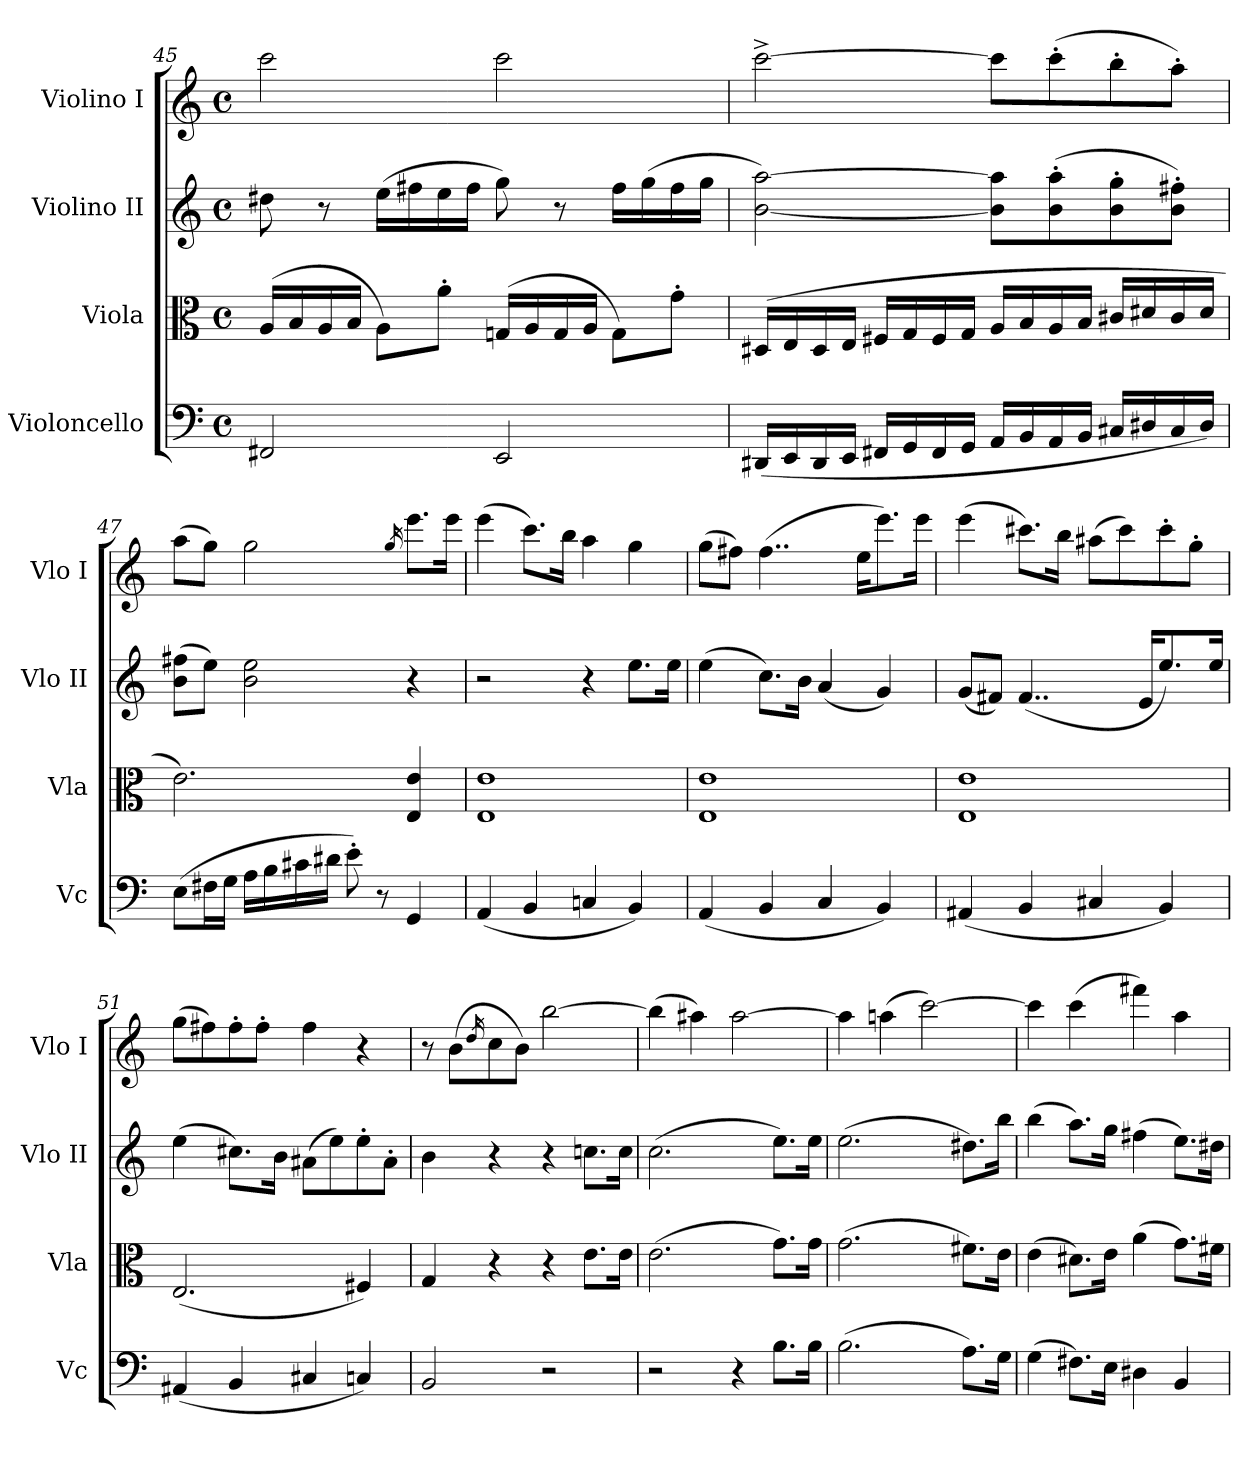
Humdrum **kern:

**kern	**kern	**kern	**kern
*part4	*part3	*part2	*part1
*staff4	*staff3	*staff2	*staff1
*I"Violoncello	*I"Viola	*I"Violino II	*I"Violino I
*I'Vc	*I'Vla	*I'Vlo II	*I'Vlo I
!!LO:LB:g=z
*clefF4	*clefC3	*clefG2	*clefG2
*k[]	*k[]	*k[]	*k[]
*M4/4	*M4/4	*M4/4	*M4/4
*met(c)	*met(c)	*met(c)	*met(c)
=45	=45	=45	=45
2FF#X/	(16A/LL	8dd#X\	2ccc\
.	16B/	.	.
.	16A/	8r	.
.	16B/JJ	.	.
.	8A\L)	(16ee\LL	.
.	.	16ff#X\	.
.	8a'\J	16ee\	.
.	.	16ff#\JJ	.
2EE/	(16Gn/LL	8gg\)	2ccc\
.	16A/	.	.
.	16G/	8r	.
.	16A/JJ	.	.
.	8G\L)	16ff#\LL	.
.	.	(16gg\	.
.	8g'\J	16ff#\	.
.	.	16gg\JJ	.
=46	=46	=46	=46
(16DD#X/LL	(16D#X/LL	[2b\ [2aa\)	[2ccc^\
16EE/	16E/	.	.
16DD#/	16D#/	.	.
16EE/JJ	16E/JJ	.	.
16FF#X/LL	16F#X/LL	.	.
16GG/	16G/	.	.
16FF#/	16F#/	.	.
16GG/JJ	16G/JJ	.	.
16AA/LL	16A/LL	8b\] 8aa\]L	8ccc\L]
16BB/	16B/	.	.
16AA/	16A/	(8b\' 8aa\'	(8ccc'\
16BB/JJ	16B/JJ	.	.
16C#X/LL	16c#X/LL	8b\' 8gg\'	8bb'\
16D#X/	16d#X/	.	.
16C#/	16c#/	8b\' 8ff#X\'J)	8aa'\J)
16D#/JJ)	16d#/JJ	.	.
=47	=47	=47	=47
(8E\L	2.e\)	(8b\ 8ff#X\L	(8aa\L
16F#X\L	.	8ee\J)	8gg\J)
16G\JJ	.	.	.
16A\LL	.	2b\ 2ee\	2gg\
16B\	.	.	.
16c#X\	.	.	.
16d#X\JJ	.	.	.
8e'\)	.	.	.
8r	.	.	.
.	.	.	16qgg/
4GG/	4E/ 4e/	4r	8.eee\L
.	.	.	16eee\Jk
=48	=48	=48	=48
(4AA/	1E 1e	2r	(4eee\
4BB/	.	.	8.ccc\L)
.	.	.	16bb\Jk
4Cn/	.	4r	4aa\
4BB/)	.	8.ee\L	4gg\
.	.	16ee\Jk	.
!!LO:LB:g=z
=49	=49	=49	=49
(4AA/	1E 1e	(4ee\	(8gg\L
.	.	.	8ff#X\J)
4BB/	.	8.cc\L)	(4..ff#\
.	.	16b\Jk	.
4C/	.	(4a/	.
.	.	.	16ee\KL
4BB/)	.	4g/)	8.eee\)
.	.	.	16eee\Jk
=50	=50	=50	=50
(4AA#X/	1E 1e	(8g/L	(4eee\
.	.	8f#X/J)	.
4BB/	.	(4..f#/	8.ccc#X\L)
.	.	.	16bb\Jk
4C#X/	.	.	(8aa#X\L
.	.	.	8ccc#\)
.	.	16e/KL	.
4BB/)	.	8.ee/)	8ccc#'\
.	.	.	8gg'\J
.	.	16ee/Jk	.
=51	=51	=51	=51
(4AA#X/	(2.E/	(4ee\	(8gg\L
.	.	.	8ff#X\)
4BB/	.	8.cc#X\L)	8ff#'\
.	.	.	8ff#'\J
.	.	16b\Jk	.
4C#X/	.	(8a#X\L	4ff#\
.	.	8ee\)	.
4Cn/)	4F#X/)	8ee'\	4r
.	.	8a#'\J	.
=52	=52	=52	=52
2BB/	4G/	4b\	8r
.	.	.	(8b\L
.	.	.	16qdd/
.	4r	4r	8cc\
.	.	.	8b\J)
2r	4r	4r	[2bb\
.	8.e\L	8.ccn\L	.
.	16e\Jk	16cc\Jk	.
=53	=53	=53	=53
2r	(2.e\	(2.cc\	(4bb\]
.	.	.	4aa#X\)
4r	.	.	[2aa#\
8.B\L	8.g\L)	8.ee\L)	.
16B\Jk	16g\Jk	16ee\Jk	.
=54	=54	=54	=54
(2.B\	(2.g\	(2.ee\	4aa#\]
.	.	.	(4aan\
.	.	.	[2ccc\)
8.A\L)	8.f#X\L)	8.dd#X\L)	.
16G\Jk	16e\Jk	16bb\Jk	.
!!LO:PB:g=z
=55	=55	=55	=55
(4G\	(4e\	(4bb\	4ccc\]
8.F#X\L)	8.d#X\L)	8.aa\L)	(4ccc\
16E\Jk	16e\Jk	16gg\Jk	.
4D#X\	(4a\	(4ff#X\	4fff#X\)
4BB/	8.g\L)	8.ee\L)	4aa\
.	16f#X\Jk	16dd#X\Jk	.
=	=	=	=
*-	*-	*-	*-
